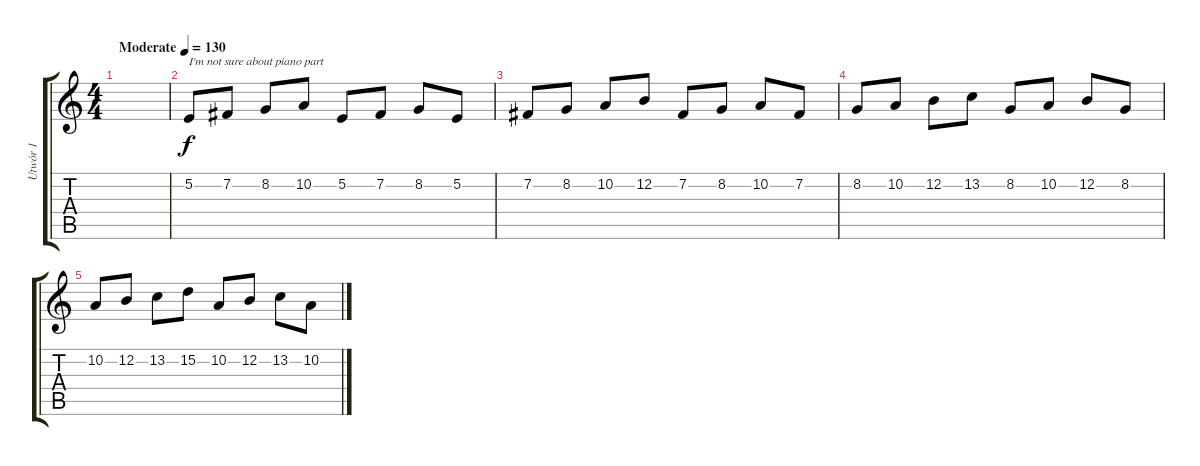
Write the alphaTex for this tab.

\track ("Utwór 1" "Utwór 1") {instrument electricgrandpiano}
\staff {score tabs}
\tuning (E4 B3 G3 D3 A2 E2) {hide}
\ts (4 4)
\tempo (130 "Moderate")
\clef g2
\ks c
|
5.2.8{txt "I'm not sure about piano part"} 7.2.8 8.2.8 10.2.8 5.2.8 7.2.8 8.2.8 5.2.8 |
7.2.8 8.2.8 10.2.8 12.2.8 7.2.8 8.2.8 10.2.8 7.2.8 |
8.2.8 10.2.8 12.2.8 13.2.8 8.2.8 10.2.8 12.2.8 8.2.8 |
10.2.8 12.2.8 13.2.8 15.2.8 10.2.8 12.2.8 13.2.8 10.2.8
